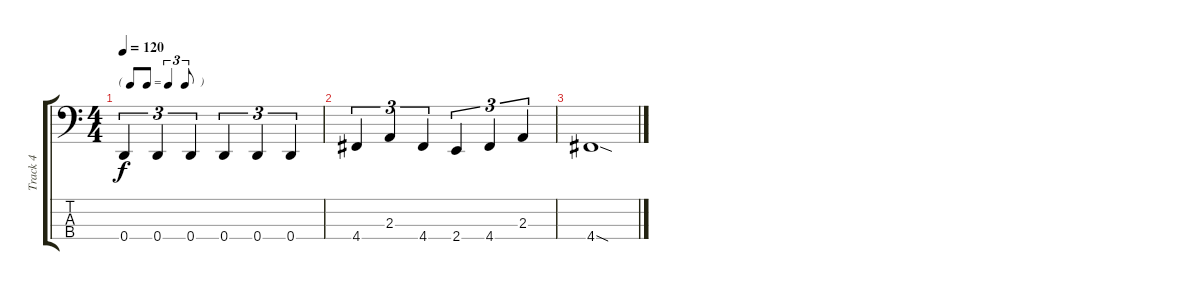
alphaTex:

\track ("Track 4" "Track 4") {instrument electricbassfinger}
\staff {score tabs}
\tuning (F2 C2 G1 D1) {hide}
\ts (4 4)
\tf triplet8th
\tempo 120
\clef f4
\ks c
0.4.4{tu (3 2) dy f} 0.4.4{tu (3 2)} 0.4.4{tu (3 2)} 0.4.4{tu (3 2)} 0.4.4{tu (3 2)} 0.4.4{tu (3 2)} |
4.4.4{tu (3 2)} 2.3.4{tu (3 2)} 4.4.4{tu (3 2)} 2.4.4{tu (3 2)} 4.4.4{tu (3 2)} 2.3.4{tu (3 2)} |
4.4{sod}.1
